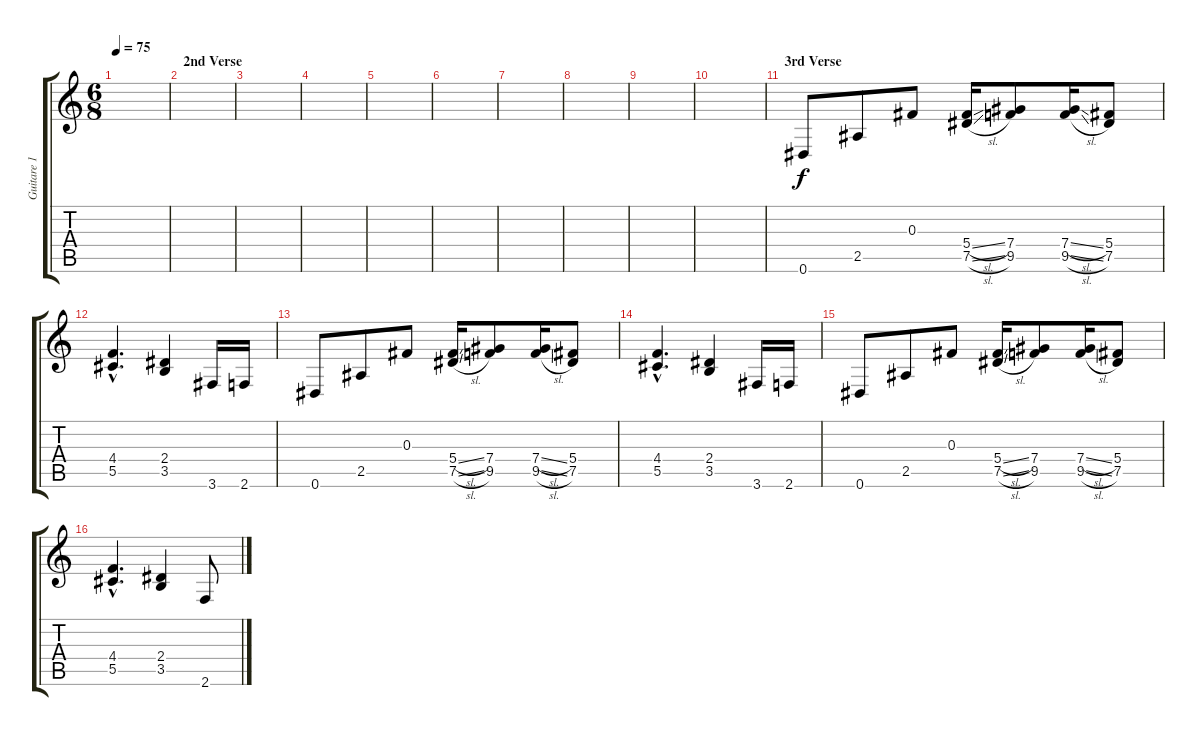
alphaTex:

\track ("Guitare 1 ( Kirk Hammett )" "Guitare 1 ") {instrument electricguitarclean}
\staff {score tabs}
\tuning (Eb4 Bb3 Gb3 Db3 Ab2 Eb2) {hide}
\ts (6 8)
\tempo 75
\clef g2
\ks c
|
\section ("" "2nd Verse")
|
|
|
|
|
|
|
|
|
\section ("" "3rd Verse")
0.6.8{dy f volume 8} 2.5.8 0.3.8 (5.4{sl} 7.5{sl}).16 (7.4 9.5).8 (7.4{sl} 9.5{sl}).16 (5.4 7.5).8 |
(4.4{hac} 5.5{hac}).4{d} (2.4 3.5).4 3.6.16 2.6.16 |
0.6.8 2.5.8 0.3.8 (5.4{sl} 7.5{sl}).16 (7.4 9.5).8 (7.4{sl} 9.5{sl}).16 (5.4 7.5).8 |
(4.4{hac} 5.5{hac}).4{d} (2.4 3.5).4 3.6.16 2.6.16 |
0.6.8 2.5.8 0.3.8 (5.4{sl} 7.5{sl}).16 (7.4 9.5).8 (7.4{sl} 9.5{sl}).16 (5.4 7.5).8 |
(4.4{hac} 5.5{hac}).4{d} (2.4 3.5).4 2.6.8
